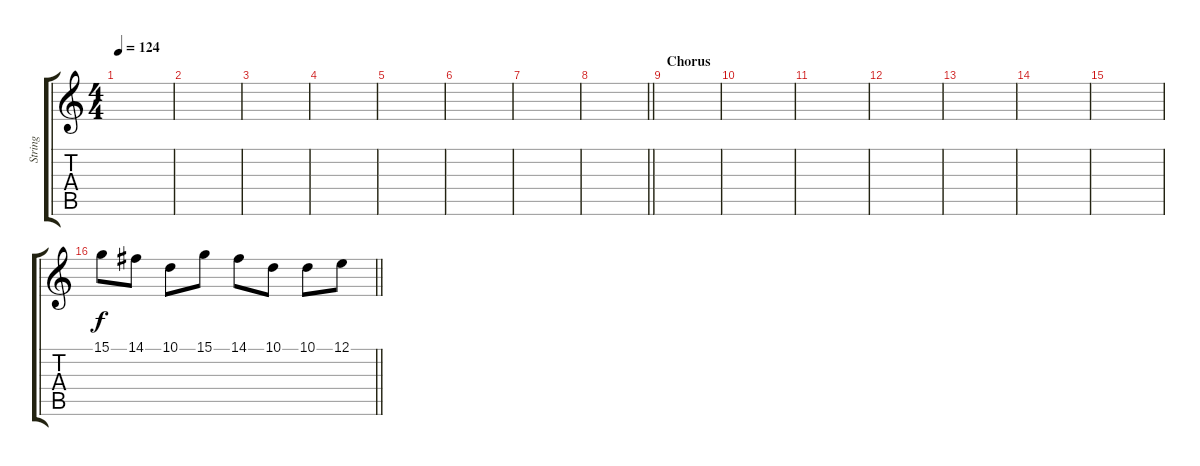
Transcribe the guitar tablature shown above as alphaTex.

\track ("String" "String") {instrument stringensemble1}
\staff {score tabs}
\tuning (E4 B3 G3 D3 A2 E2) {hide}
\ts (4 4)
\tempo 124
\clef g2
\ks c
|
|
|
|
|
|
|
\barLineRight lightlight
|
\section ("" "Chorus")
|
|
|
|
|
|
|
\barLineRight lightlight
15.1.8{volume 13} 14.1.8 10.1.8 15.1.8 14.1.8{volume 8} 10.1.8 10.1.8 12.1.8
